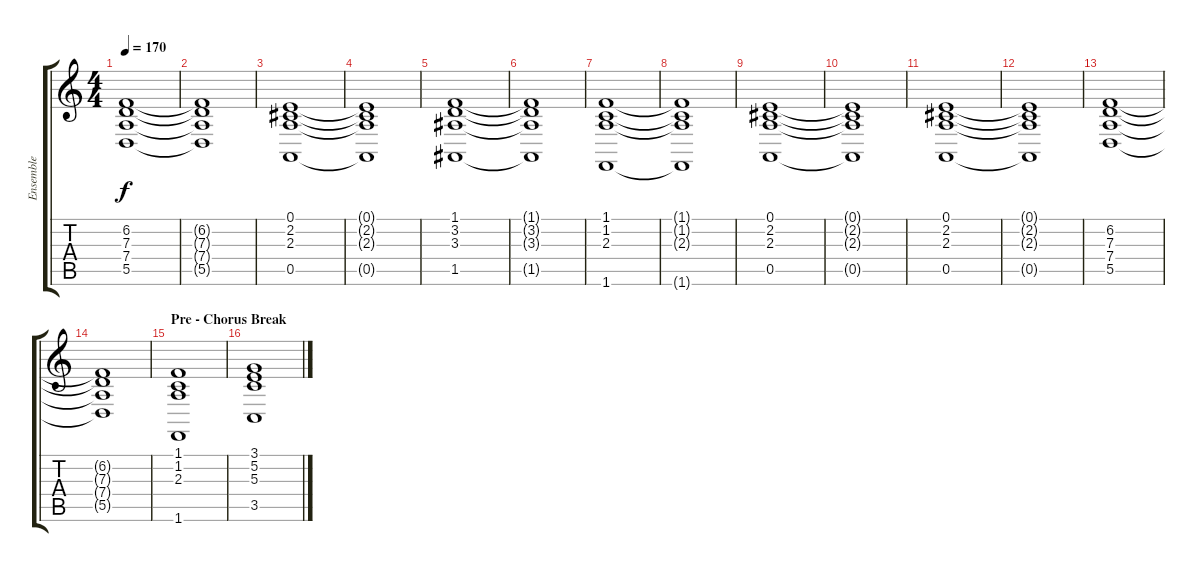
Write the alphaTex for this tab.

\track ("Ensemble" "Ensemble") {instrument stringensemble1}
\staff {score tabs}
\tuning (E4 B3 G3 D3 A2 E2) {hide}
\ts (4 4)
\tempo 170
\clef g2
\ks c
(6.2 7.3 7.4 5.5).1{dy f} |
(6.2{t} 7.3{t} 7.4{t} 5.5{t}).1 |
(0.1 2.2 2.3 0.5).1 |
(0.1{t} 2.2{t} 2.3{t} 0.5{t}).1 |
(1.1 3.2 3.3 1.5).1 |
(1.1{t} 3.2{t} 3.3{t} 1.5{t}).1 |
(1.1 1.2 2.3 1.6).1 |
(1.1{t} 1.2{t} 2.3{t} 1.6{t}).1 |
(0.1 2.2 2.3 0.5).1 |
(0.1{t} 2.2{t} 2.3{t} 0.5{t}).1 |
(0.1 2.2 2.3 0.5).1 |
(0.1{t} 2.2{t} 2.3{t} 0.5{t}).1 |
(6.2 7.3 7.4 5.5).1 |
(6.2{t} 7.3{t} 7.4{t} 5.5{t}).1 |
\section ("" "Pre - Chorus Break")
(1.1 1.2 2.3 1.6).1 |
(3.1 5.2 5.3 3.5).1
